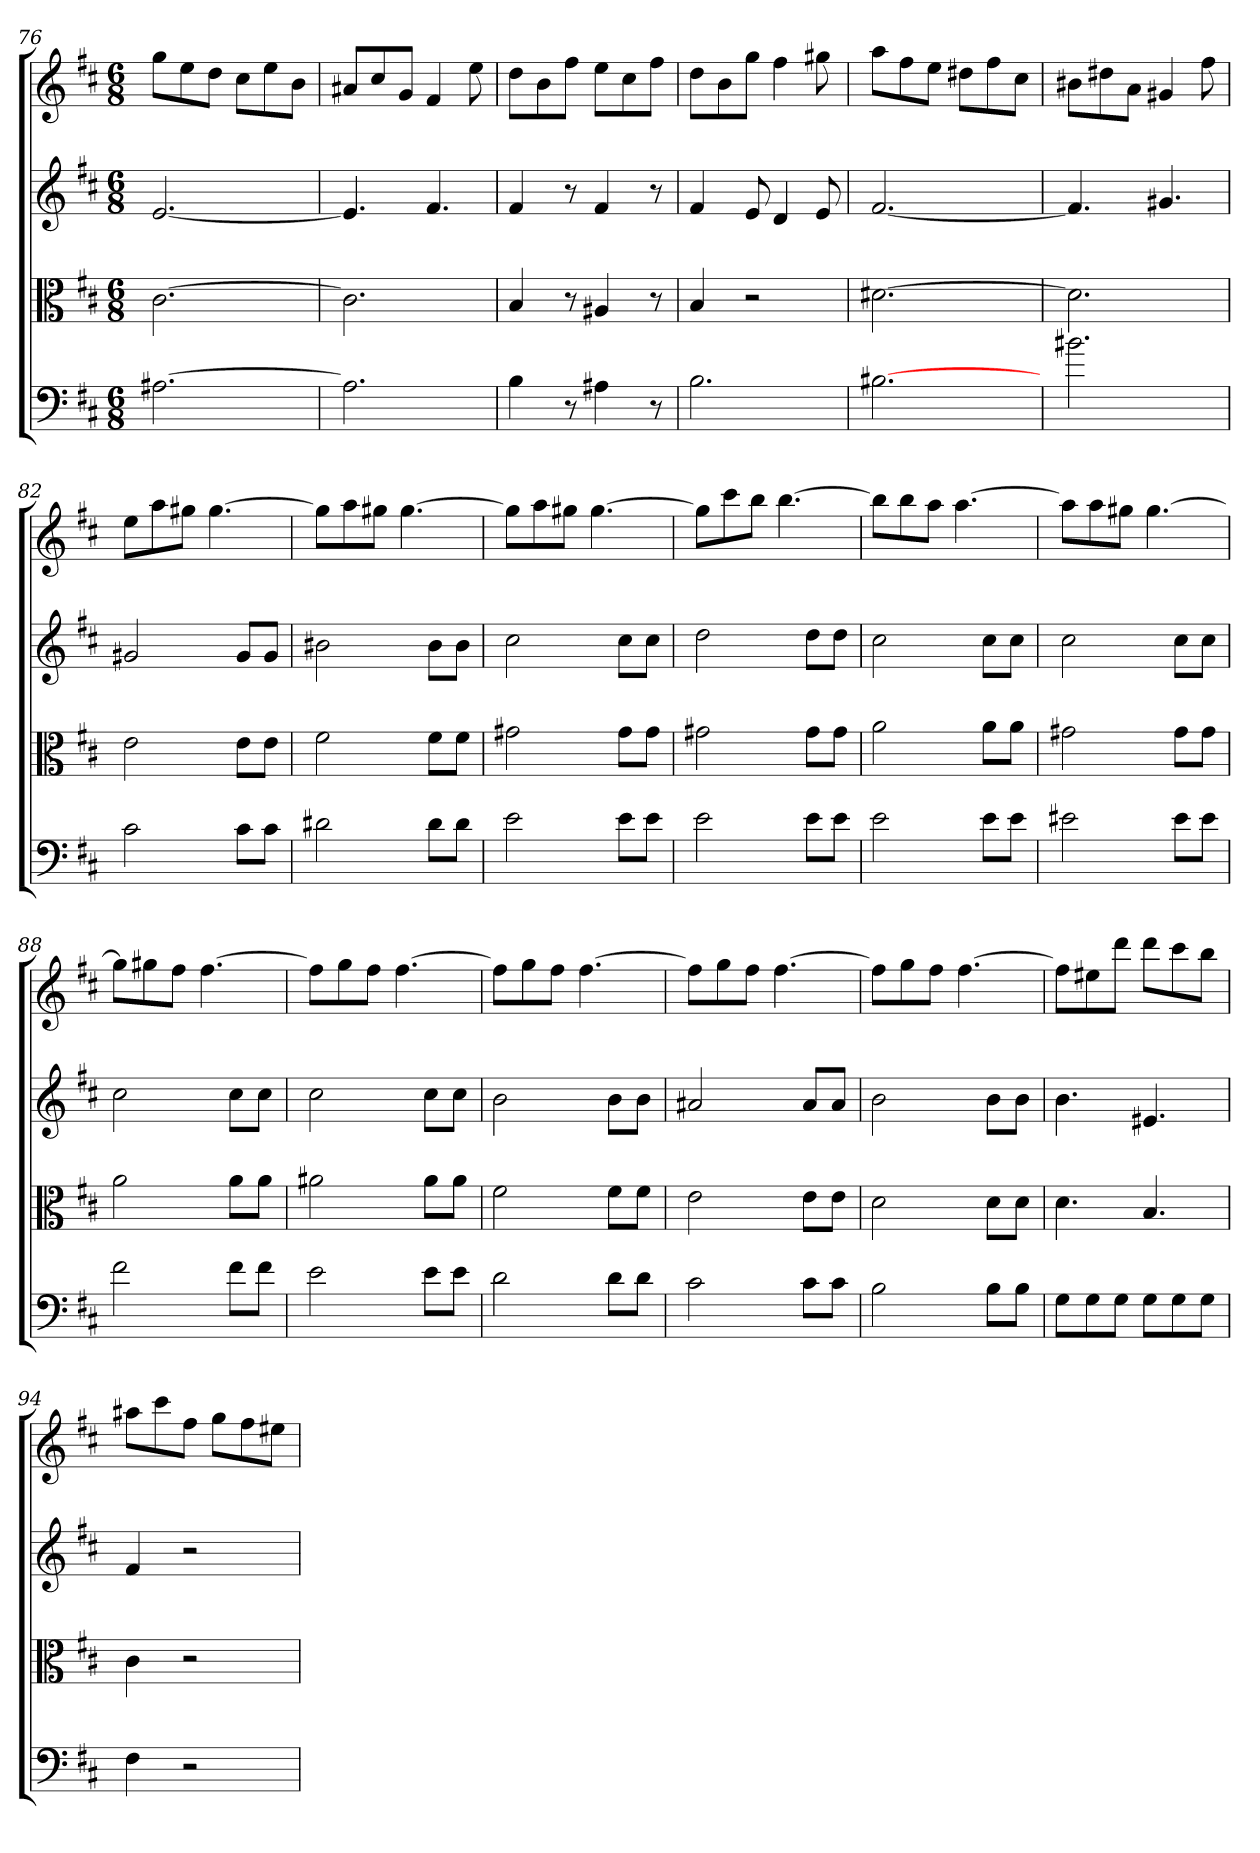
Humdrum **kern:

**kern	**kern	**kern	**kern
*part4	*part3	*part2	*part1
*staff4	*staff3	*staff2	*staff1
*clefF4	*clefC3	*	*
*k[f#c#]	*k[f#c#]	*k[f#c#]	*k[f#c#]
*D:	*D:	*D:	*D:
*M6/8	*M6/8	*M6/8	*M6/8
=76	=76	=76	=76
[2.A#X	[2.c#	[2.e	8ggL
.	.	.	8ee
.	.	.	8ddJ
.	.	.	8cc#L
.	.	.	8ee
.	.	.	8bJ
=77	=77	=77	=77
2.A#]	2.c#]	4.e]	8a#XL
.	.	.	8cc#
.	.	.	8gJ
.	.	4.f#	4f#
.	.	.	8ee
=78	=78	=78	=78
4B	4B	4f#	8ddL
.	.	.	8b
8r	8r	8r	8ff#J
4A#X	4A#X	4f#	8eeL
.	.	.	8cc#
8r	8r	8r	8ff#J
=79	=79	=79	=79
2.B	4B	4f#	8ddL
.	.	.	8b
.	2r	8e	8ggJ
.	.	4d	4ff#
.	.	8e	8gg#X
=80	=80	=80	=80
[2.B#X	[2.d#X	[2.f#	8aaL
.	.	.	8ff#
.	.	.	8eeJ
.	.	.	8dd#XL
.	.	.	8ff#
.	.	.	8cc#J
=81	=81	=81	=81
2.b#X	2.d#]	4.f#]	8b#XL
.	.	.	8dd#X
.	.	.	8aJ
.	.	4.g#X	4g#X
.	.	.	8ff#
=82	=82	=82	=82
2c#	2e	2g#X	8eeL
.	.	.	8aa
.	.	.	8gg#XJ
.	.	.	[4.gg#
8c#\L	8e\L	8g#L	.
8c#\J	8e\J	8g#J	.
=83	=83	=83	=83
2d#X	2f#	2b#X	8gg#L]
.	.	.	8aa
.	.	.	8gg#XJ
.	.	.	[4.gg#
8d#\L	8f#\L	8b#L	.
8d#\J	8f#\J	8b#J	.
=84	=84	=84	=84
2e	2g#X	2cc#	8gg#L]
.	.	.	8aa
.	.	.	8gg#XJ
.	.	.	[4.gg#
8e\L	8g#\L	8cc#L	.
8e\J	8g#\J	8cc#J	.
=85	=85	=85	=85
2e	2g#X	2dd	8gg#L]
.	.	.	8ccc#
.	.	.	8bbJ
.	.	.	[4.bb
8e\L	8g#\L	8ddL	.
8e\J	8g#\J	8ddJ	.
=86	=86	=86	=86
2e	2a	2cc#	8bbL]
.	.	.	8bb
.	.	.	8aaJ
.	.	.	[4.aa
8e\L	8a\L	8cc#L	.
8e\J	8a\J	8cc#J	.
=87	=87	=87	=87
2e#X	2g#X	2cc#	8aaL]
.	.	.	8aa
.	.	.	8gg#XJ
.	.	.	[4.gg#
8e#\L	8g#\L	8cc#L	.
8e#\J	8g#\J	8cc#J	.
=88	=88	=88	=88
2f#	2a	2cc#	8gg#L]
.	.	.	8gg#X
.	.	.	8ff#J
.	.	.	[4.ff#
8f#\L	8a\L	8cc#L	.
8f#\J	8a\J	8cc#J	.
=89	=89	=89	=89
2e	2a#X	2cc#	8ff#L]
.	.	.	8gg
.	.	.	8ff#J
.	.	.	[4.ff#
8e\L	8a#\L	8cc#L	.
8e\J	8a#\J	8cc#J	.
=90	=90	=90	=90
2d	2f#	2b	8ff#L]
.	.	.	8gg
.	.	.	8ff#J
.	.	.	[4.ff#
8d\L	8f#\L	8bL	.
8d\J	8f#\J	8bJ	.
=91	=91	=91	=91
2c#	2e	2a#X	8ff#L]
.	.	.	8gg
.	.	.	8ff#J
.	.	.	[4.ff#
8c#\L	8e\L	8a#L	.
8c#\J	8e\J	8a#J	.
=92	=92	=92	=92
2B	2d	2b	8ff#L]
.	.	.	8gg
.	.	.	8ff#J
.	.	.	[4.ff#
8B\L	8d\L	8bL	.
8B\J	8d\J	8bJ	.
=93	=93	=93	=93
8G\L	4.d	4.b	8ff#L]
8G\	.	.	8ee#X
8G\J	.	.	8dddJ
8G\L	4.B	4.e#X	8dddL
8G\	.	.	8ccc#
8G\J	.	.	8bbJ
=94	=94	=94	=94
4F#	4c#	4f#	8aa#XL
.	.	.	8ccc#
2r	2r	2r	8ff#J
.	.	.	8ggL
.	.	.	8ff#
.	.	.	8ee#XJ
=	=	=	=
*-	*-	*-	*-
